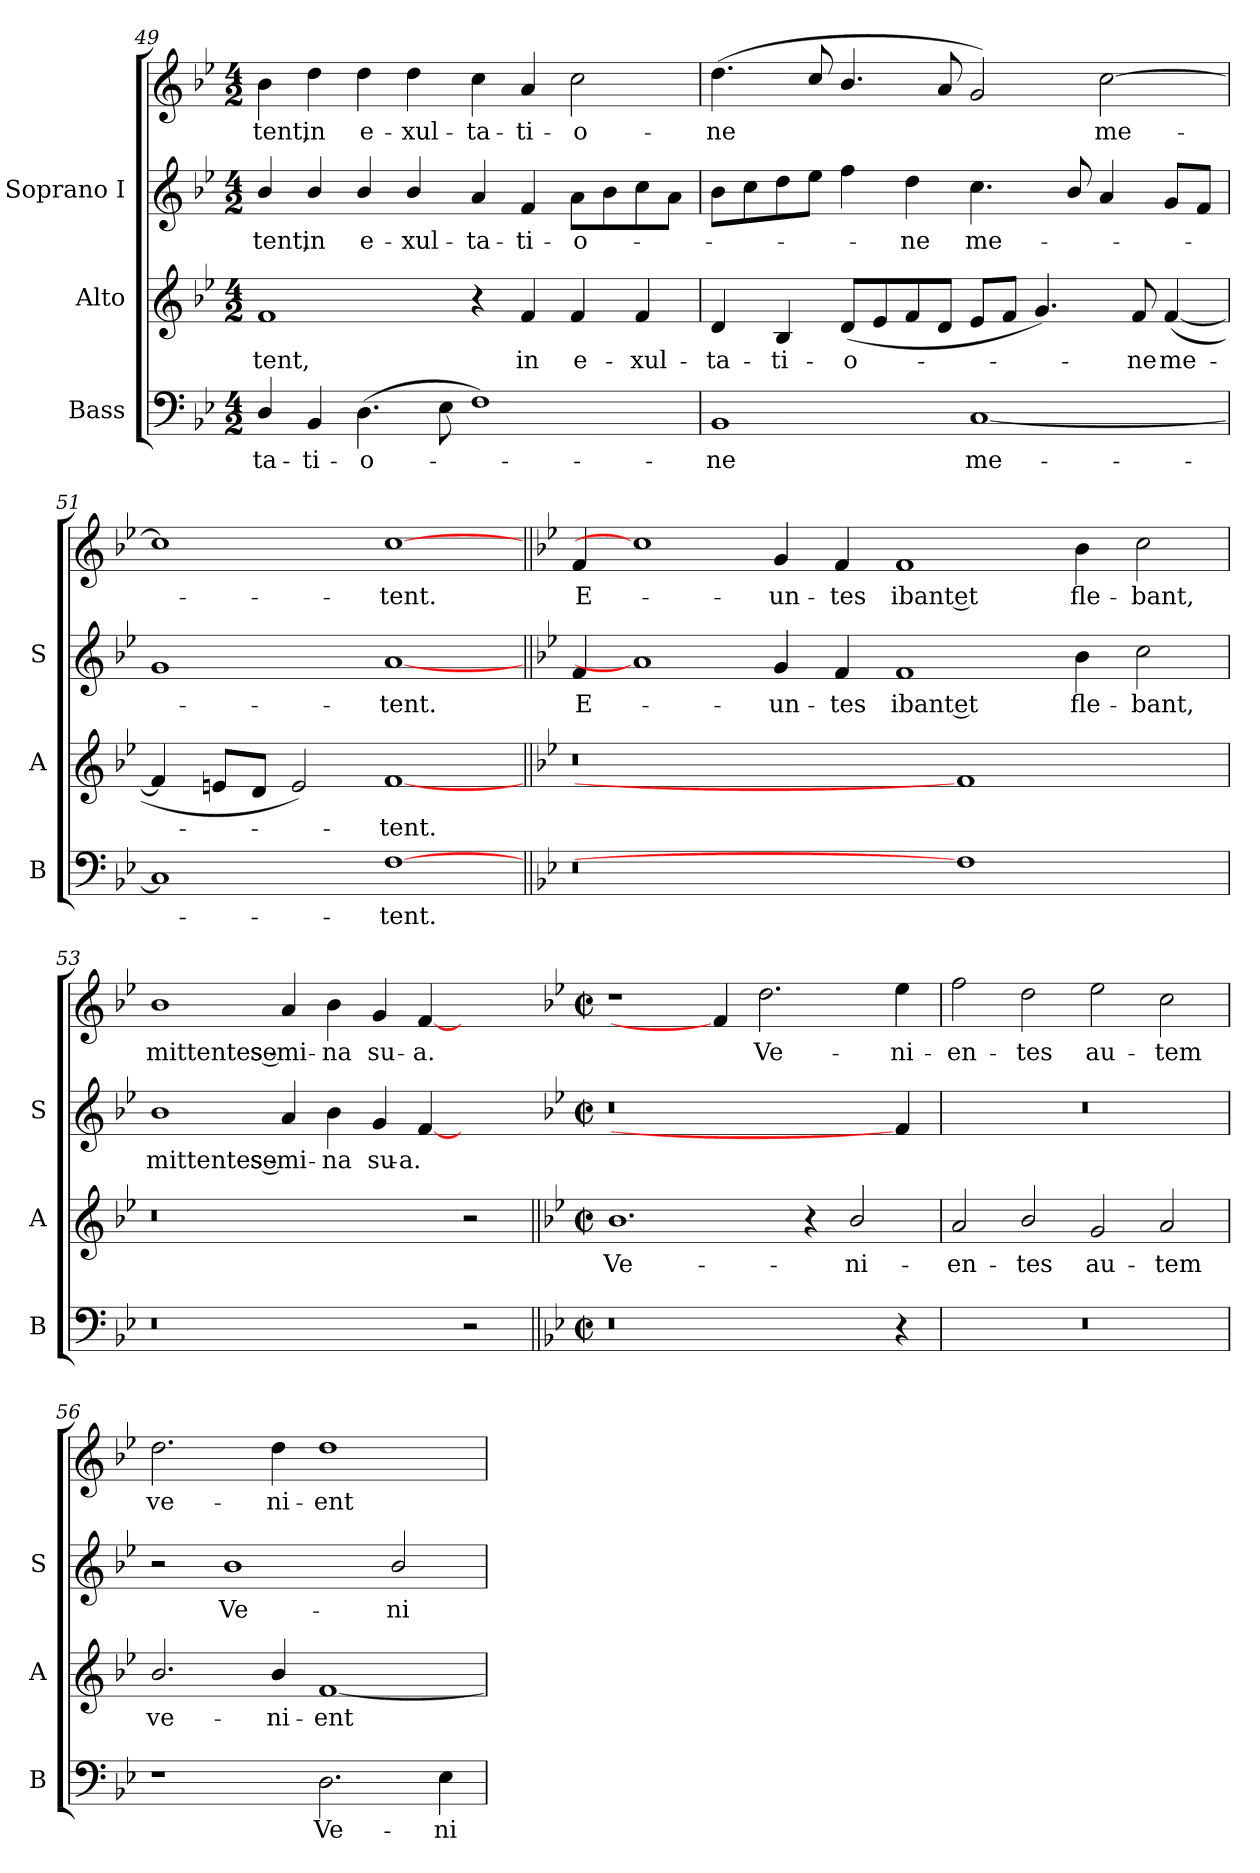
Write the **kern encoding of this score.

**kern	**text	**kern	**text	**kern	**text	**kern	**text
*part3	*part3	*part2	*part2	*part1	*part1	*part1	*part1
*staff4	*staff4	*staff3	*staff3	*staff2	*staff2	*staff1	*staff1
*I"Bass	*	*I"Alto	*	*I"Soprano I	*	*	*
*I'B	*	*I'A	*	*I'S	*	*	*
*clefF4	*	*clefG2	*	*clefG2	*	*clefG2	*
*k[b-e-]	*	*k[b-e-]	*	*k[b-e-]	*	*k[b-e-]	*
*B-:	*	*B-:	*	*B-:	*	*B-:	*
*M4/2	*	*M4/2	*	*M4/2	*	*M4/2	*
=49	=49	=49	=49	=49	=49	=49	=49
!	!LO:LY:b	!	!LO:LY:b	!	!LO:LY:b	!	!LO:LY:b
4D/	-ta-	1f	-tent,	4b-/	-tent,	4b-	tent,
!	!LO:LY:b	!	!	!	!LO:LY:b	!	!LO:LY:b
4BB-	-ti-	.	.	4b-/	in	4dd	in
!	!LO:LY:b	!	!	!	!LO:LY:b	!	!LO:LY:b
(>4.D	-o-	.	.	4b-/	e-	4dd	e-
!	!	!	!	!	!LO:LY:b	!	!LO:LY:b
.	.	.	.	4b-/	-xul-	4dd	-xul-
8E-	.	.	.	.	.	.	.
!	!	!	!	!	!LO:LY:b	!	!LO:LY:b
1F)	.	4r	.	4a/	-ta-	4cc	-ta-
!	!	!	!LO:LY:b	!	!LO:LY:b	!	!LO:LY:b
.	.	4f	in	4f	-ti-	4a	-ti-
!	!	!	!LO:LY:b	!	!LO:LY:b	!	!LO:LY:b
.	.	4f	e-	8aL	-o-	2cc	-o-
.	.	.	.	8b-	.	.	.
!	!	!	!LO:LY:b	!	!	!	!
.	.	4f	-xul-	8cc	.	.	.
.	.	.	.	8aJ	.	.	.
=50	=50	=50	=50	=50	=50	=50	=50
!	!LO:LY:b	!	!LO:LY:b	!	!	!	!LO:LY:b
1BB-	ne	4d	-ta-	8b-L	.	(<4.dd	ne
.	.	.	.	8cc	.	.	.
!	!	!	!LO:LY:b	!	!	!	!
.	.	4B-	-ti-	8dd	.	.	.
.	.	.	.	8ee-J	.	8cc/	.
!	!	!	!LO:LY:b	!	!	!	!
.	.	(<8dL	-o-	4ff	.	4.b-/	.
.	.	8e-	.	.	.	.	.
!	!	!	!	!	!LO:LY:b	!	!
.	.	8f	.	4dd	ne	.	.
.	.	8dJ	.	.	.	8a	.
!	!LO:LY:b	!	!	!	!LO:LY:b	!	!
[1C	me-	8e-L	.	4.cc	me-	2g)	.
.	.	8fJ	.	.	.	.	.
.	.	4.g)	.	.	.	.	.
.	.	.	.	8b-/	.	.	.
!	!	!	!	!	!	!	!LO:LY:b
.	.	.	.	4a/	.	[2cc	me-
!	!	!	!LO:LY:b	!	!	!	!
.	.	8f	ne	.	.	.	.
!	!	!	!LO:LY:b	!	!	!	!
.	.	(<[4f	me-	8gL	.	.	.
.	.	.	.	8fJ	.	.	.
=51	=51	=51	=51	=51	=51	=51	=51
1C]	.	4f]	.	1g	.	1cc]	.
.	.	8enL	.	.	.	.	.
.	.	8dJ	.	.	.	.	.
.	.	2e)	.	.	.	.	.
!	!LO:LY:b	!	!LO:LY:b	!	!LO:LY:b	!	!LO:LY:b
[1F	tent.	[1f	tent.	[1a	tent.	[1cc	tent.
!!LO:LB:g=z
=52||	=52||	=52||	=52||	=52||	=52||	=52||	=52||
*	*	*	*	*k[b-e-]	*	*k[b-e-]	*
*	*	*	*	*B-:	*	*B-:	*
!	!	!	!	!	!LO:LY:b	!	!LO:LY:b
0r	.	0r	.	4f	E-	4f	E-
.	.	.	.	1a]	.	1cc]	.
!	!	!	!	!	!LO:LY:b	!	!LO:LY:b
.	.	.	.	4g	-un-	4g	-un-
!	!	!	!	!	!LO:LY:b	!	!LO:LY:b
.	.	.	.	4f	-tes	4f	-tes
!	!	!	!	!	!LO:LY:b	!	!LO:LY:b
.	.	.	.	1f	ibant et	1f	ibant et
1F]	.	1f]	.	.	.	.	.
!	!	!	!	!	!LO:LY:b	!	!LO:LY:b
.	.	.	.	4b-	fle-	4b-	fle-
!	!	!	!	!	!LO:LY:b	!	!LO:LY:b
2ryy	.	2ryy	.	2cc	-bant,	2cc	-bant,
=53	=53	=53	=53	=53	=53	=53	=53
!	!	!	!	!	!LO:LY:b	!	!LO:LY:b
0r	.	0r	.	1b-	mittentes se-	1b-	mittentes se-
!	!	!	!	!	!LO:LY:b	!	!LO:LY:b
.	.	.	.	4a	-mi-	4a	-mi-
!	!	!	!	!	!LO:LY:b	!	!LO:LY:b
.	.	.	.	4b-	-na	4b-	-na
!	!	!	!	!	!LO:LY:b	!	!LO:LY:b
.	.	.	.	4g	su-	4g	su-
!	!	!	!	!	!LO:LY:b	!	!LO:LY:b
.	.	.	.	[4f	-a.	[4f	-a.
2r	.	2r	.	2ryy	.	2ryy	.
!!LO:LB:g=z
=54||	=54-	=54||	=54-	=54-	=54-	=54-	=54-
*k[b-e-]	*	*k[b-e-]	*	*k[b-e-]	*	*k[b-e-]	*
*B-:	*	*B-:	*	*B-:	*	*B-:	*
*M4/2	*	*M4/2	*	*M4/2	*	*M4/2	*
*met(c|)	*	*met(c|)	*	*met(c|)	*	*met(c|)	*
!	!	!	!LO:LY:b	!	!	!	!
0r	.	1.b-	Ve-	0r	.	1r	.
.	.	.	.	.	.	4f]	.
!	!	!	!	!	!	!	!LO:LY:b
.	.	.	.	.	.	2.dd	Ve-
.	.	4r	.	.	.	.	.
!	!	!	!LO:LY:b	!	!	!	!
.	.	2b-/	-ni-	.	.	.	.
!	!	!	!	!	!	!	!LO:LY:b
4r	.	.	.	4f]	.	4ee-	-ni-
=55	=55	=55	=55	=55	=55	=55	=55
!	!	!	!LO:LY:b	!	!	!	!LO:LY:b
0r	.	2a	-en-	0r	.	2ff	-en-
!	!	!	!LO:LY:b	!	!	!	!LO:LY:b
.	.	2b-/	-tes	.	.	2dd	-tes
!	!	!	!LO:LY:b	!	!	!	!LO:LY:b
.	.	2g	au-	.	.	2ee-	au-
!	!	!	!LO:LY:b	!	!	!	!LO:LY:b
.	.	2a	-tem	.	.	2cc	-tem
=56	=56	=56	=56	=56	=56	=56	=56
!	!	!	!LO:LY:b	!	!	!	!LO:LY:b
1r	.	2.b-/	ve-	2r	.	2.dd	ve-
!	!	!	!	!	!LO:LY:b	!	!
.	.	.	.	1b-	Ve-	.	.
!	!	!	!LO:LY:b	!	!	!	!LO:LY:b
.	.	4b-/	-ni-	.	.	4dd	-ni-
!	!LO:LY:b	!	!LO:LY:b	!	!	!	!LO:LY:b
2.D	Ve-	[1f	-ent	.	.	1dd	-ent
!	!	!	!	!	!LO:LY:b	!	!
.	.	.	.	2b-/	-ni-	.	.
!	!LO:LY:b	!	!	!	!	!	!
4E-	-ni-	.	.	.	.	.	.
=	=	=	=	=	=	=	=
*-	*-	*-	*-	*-	*-	*-	*-
